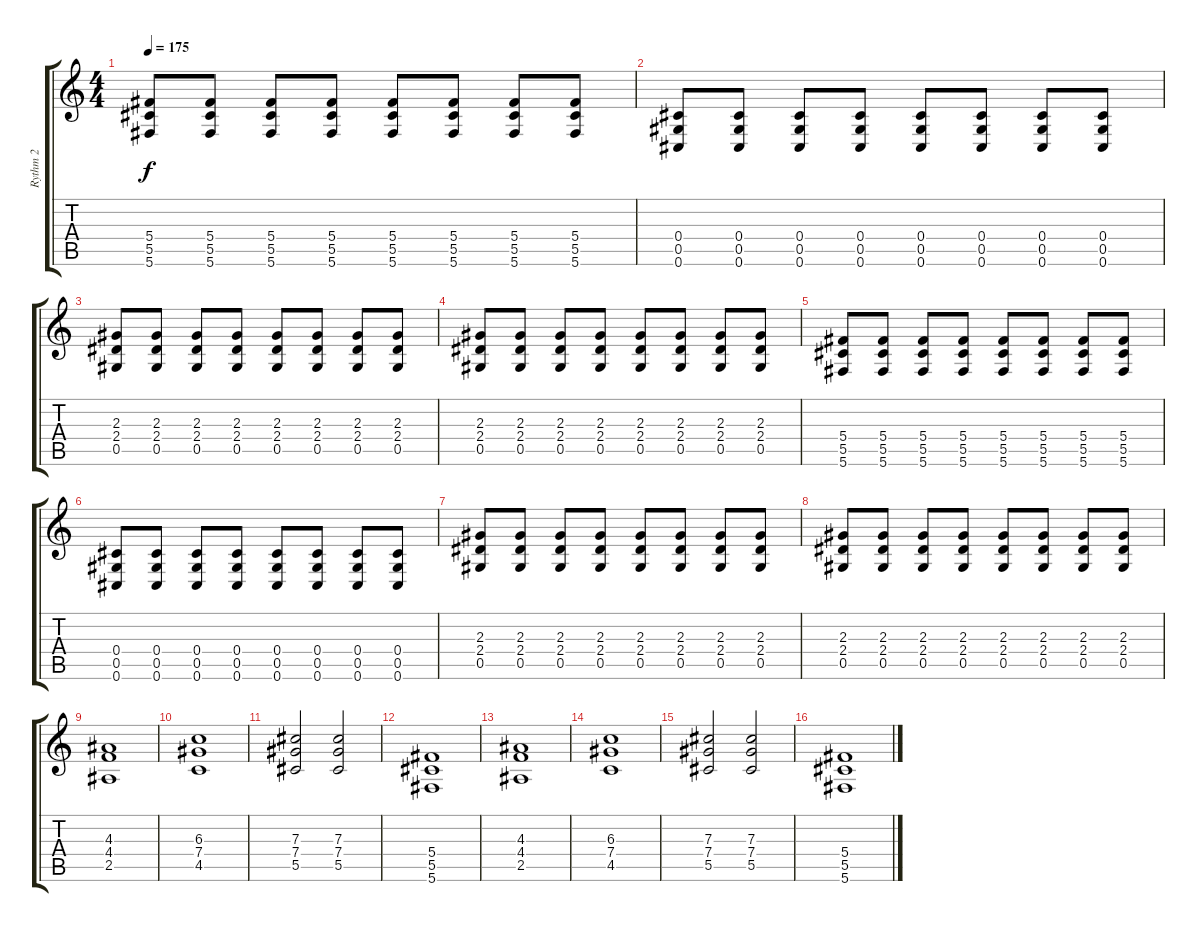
\track ("Rythm 2" "Rythm 2") {instrument distortionguitar}
\staff {score tabs}
\tuning (Eb4 Bb3 Gb3 Db3 Ab2 Db2) {hide}
\ts (4 4)
\tempo 175
\clef g2
\ks c
(5.4 5.5 5.6).8{dy f} (5.4 5.5 5.6).8 (5.4 5.5 5.6).8 (5.4 5.5 5.6).8 (5.4 5.5 5.6).8 (5.4 5.5 5.6).8 (5.4 5.5 5.6).8 (5.4 5.5 5.6).8 |
(0.4 0.5 0.6).8 (0.4 0.5 0.6).8 (0.4 0.5 0.6).8 (0.4 0.5 0.6).8 (0.4 0.5 0.6).8 (0.4 0.5 0.6).8 (0.4 0.5 0.6).8 (0.4 0.5 0.6).8 |
(2.3 2.4 0.5).8 (2.3 2.4 0.5).8 (2.3 2.4 0.5).8 (2.3 2.4 0.5).8 (2.3 2.4 0.5).8 (2.3 2.4 0.5).8 (2.3 2.4 0.5).8 (2.3 2.4 0.5).8 |
(2.3 2.4 0.5).8 (2.3 2.4 0.5).8 (2.3 2.4 0.5).8 (2.3 2.4 0.5).8 (2.3 2.4 0.5).8 (2.3 2.4 0.5).8 (2.3 2.4 0.5).8 (2.3 2.4 0.5).8 |
(5.4 5.5 5.6).8 (5.4 5.5 5.6).8 (5.4 5.5 5.6).8 (5.4 5.5 5.6).8 (5.4 5.5 5.6).8 (5.4 5.5 5.6).8 (5.4 5.5 5.6).8 (5.4 5.5 5.6).8 |
(0.4 0.5 0.6).8 (0.4 0.5 0.6).8 (0.4 0.5 0.6).8 (0.4 0.5 0.6).8 (0.4 0.5 0.6).8 (0.4 0.5 0.6).8 (0.4 0.5 0.6).8 (0.4 0.5 0.6).8 |
(2.3 2.4 0.5).8 (2.3 2.4 0.5).8 (2.3 2.4 0.5).8 (2.3 2.4 0.5).8 (2.3 2.4 0.5).8 (2.3 2.4 0.5).8 (2.3 2.4 0.5).8 (2.3 2.4 0.5).8 |
(2.3 2.4 0.5).8 (2.3 2.4 0.5).8 (2.3 2.4 0.5).8 (2.3 2.4 0.5).8 (2.3 2.4 0.5).8 (2.3 2.4 0.5).8 (2.3 2.4 0.5).8 (2.3 2.4 0.5).8 |
(4.3 4.4 2.5).1 |
(6.3 7.4 4.5).1 |
(7.3 7.4 5.5).2 (7.3 7.4 5.5).2 |
(5.4 5.5 5.6).1 |
(4.3 4.4 2.5).1 |
(6.3 7.4 4.5).1 |
(7.3 7.4 5.5).2 (7.3 7.4 5.5).2 |
(5.4 5.5 5.6).1
